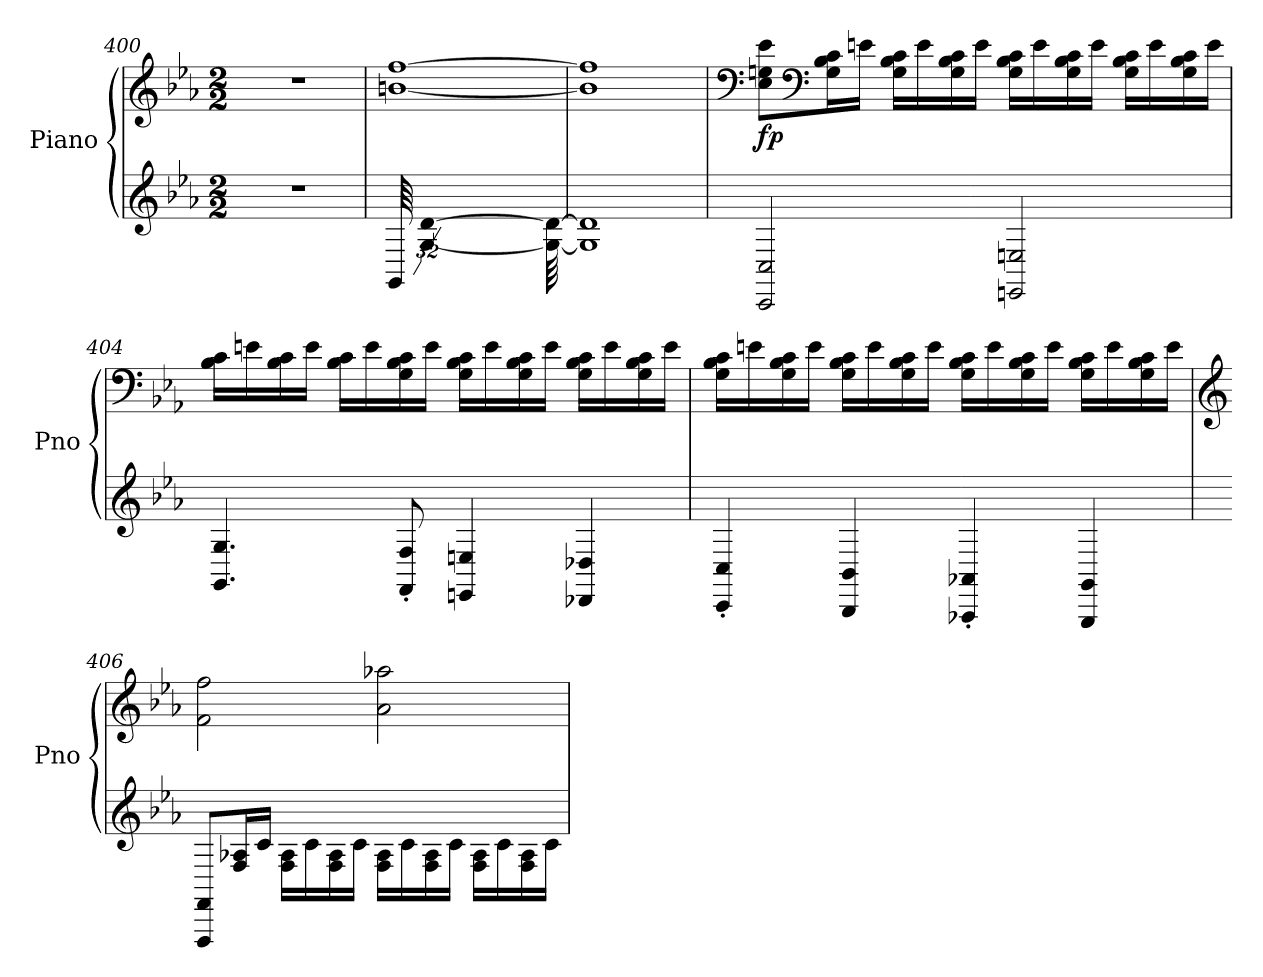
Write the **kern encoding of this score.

**kern	**kern	**dynam
*part1	*part1	*part1
*staff2	*staff1	*staff1/2
*I"Piano	*	*
*I'Pno	*	*
*clefG2	*clefG2	*
*k[b-e-a-]	*k[b-e-a-]	*
*M2/2	*M2/2	*
=400	=400	=400
1r	1r	.
!!LO:LB:g=z
=401	=401	=401
64GG/	[1bn [1ff	.
!LO:N:vis=1	!	!
[32%31G\ [32%31d\	.	.
64G\_ 64d\_	.	.
=402	=402	=402
*	*^	*
1G] 1d]	1ff]	1b]	.
=403	=403	=403	=403
!	!	!	!LO:DY:b
*	*v	*v	*
2CC/ 2C/	8cc\ 8een\ 8ccc\L	fp
*	*clefF4	*
.	16G\ 16B-\ 16c\L	.
.	16en\JJ	.
.	16G\ 16B-\ 16c\LL	.
.	16e\	.
.	16G\ 16B-\ 16c\	.
.	16e\JJ	.
2EEn/ 2En/	16G\ 16B-\ 16c\LL	.
.	16e\	.
.	16G\ 16B-\ 16c\	.
.	16e\JJ	.
.	16G\ 16B-\ 16c\LL	.
.	16e\	.
.	16G\ 16B-\ 16c\	.
.	16e\JJ	.
!!LO:LB:g=z
=404	=404	=404
4.GG/ 4.G/	16B-\ 16c\LL	.
.	16en\	.
.	16B-\ 16c\	.
.	16e\JJ	.
.	16B-\ 16c\LL	.
.	16e\	.
8FF/' 8F/'	16G\ 16B-\ 16c\	.
.	16e\JJ	.
4EEn/ 4En/	16G\ 16B-\ 16c\LL	.
.	16e\	.
.	16G\ 16B-\ 16c\	.
.	16e\JJ	.
4DD-X/ 4D-X/	16G\ 16B-\ 16c\LL	.
.	16e\	.
.	16G\ 16B-\ 16c\	.
.	16e\JJ	.
!!LO:LB:g=z
=405	=405	=405
4CC/' 4C/'	16G\ 16B-\ 16c\LL	.
.	16en\	.
.	16G\ 16B-\ 16c\	.
.	16e\JJ	.
4BBB-/ 4BB-/	16G\ 16B-\ 16c\LL	.
.	16e\	.
.	16G\ 16B-\ 16c\	.
.	16e\JJ	.
4AAA-X/' 4AA-X/'	16G\ 16B-\ 16c\LL	.
.	16e\	.
.	16G\ 16B-\ 16c\	.
.	16e\JJ	.
4GGG/ 4GG/	16G\ 16B-\ 16c\LL	.
.	16e\	.
.	16G\ 16B-\ 16c\	.
.	16e\JJ	.
=406	=406	=406
*	*clefG2	*
!	!	!LO:DY:b
!	!	!LO:DY:n=1:b
8FFF/ 8FF/L	2f\ 2ff\	p f
16F/ 16A-X/L	.	.
16c/JJ	.	.
16F\ 16A-\LL	.	.
16c\	.	.
16F\ 16A-\	.	.
16c\JJ	.	.
16F\ 16A-\LL	2a-\ 2aa-X\	.
16c\	.	.
16F\ 16A-\	.	.
16c\JJ	.	.
16F\ 16A-\LL	.	.
16c\	.	.
16F\ 16A-\	.	.
16c\JJ	.	.
=	=	=
*-	*-	*-
